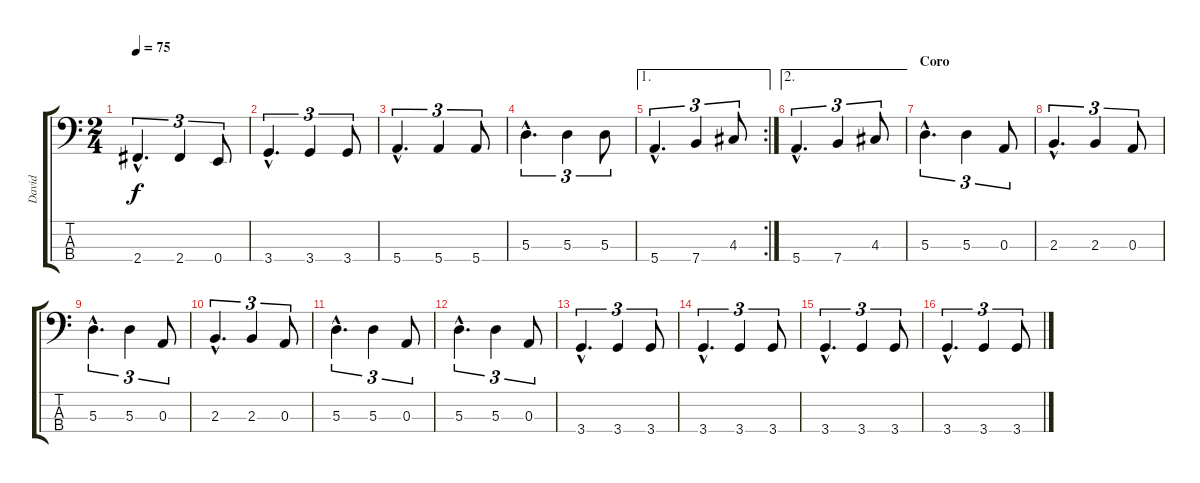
\track ("David" "David") {instrument electricbassfinger}
\staff {score tabs}
\tuning (G2 D2 A1 E1) {hide}
\ts (2 4)
\tempo 75
\clef f4
\ks c
2.4{hac}.4{d tu (3 2) dy f} 2.4.4{tu (3 2)} 0.4.8{tu (3 2)} |
3.4{hac}.4{d tu (3 2)} 3.4.4{tu (3 2)} 3.4.8{tu (3 2)} |
5.4{hac}.4{d tu (3 2)} 5.4.4{tu (3 2)} 5.4.8{tu (3 2)} |
5.3{hac}.4{d tu (3 2)} 5.3.4{tu (3 2)} 5.3.8{tu (3 2)} |
\ae 1
\rc 2
5.4{hac}.4{d tu (3 2)} 7.4.4{tu (3 2)} 4.3.8{tu (3 2)} |
\ae 2
5.4{hac}.4{d tu (3 2)} 7.4.4{tu (3 2)} 4.3.8{tu (3 2)} |
\section ("" "Coro")
5.3{hac}.4{d tu (3 2)} 5.3.4{tu (3 2)} 0.3.8{tu (3 2)} |
2.3{hac}.4{d tu (3 2)} 2.3.4{tu (3 2)} 0.3.8{tu (3 2)} |
5.3{hac}.4{d tu (3 2)} 5.3.4{tu (3 2)} 0.3.8{tu (3 2)} |
2.3{hac}.4{d tu (3 2)} 2.3.4{tu (3 2)} 0.3.8{tu (3 2)} |
5.3{hac}.4{d tu (3 2)} 5.3.4{tu (3 2)} 0.3.8{tu (3 2)} |
5.3{hac}.4{d tu (3 2)} 5.3.4{tu (3 2)} 0.3.8{tu (3 2)} |
3.4{hac}.4{d tu (3 2)} 3.4.4{tu (3 2)} 3.4.8{tu (3 2)} |
3.4{hac}.4{d tu (3 2)} 3.4.4{tu (3 2)} 3.4.8{tu (3 2)} |
3.4{hac}.4{d tu (3 2)} 3.4.4{tu (3 2)} 3.4.8{tu (3 2)} |
3.4{hac}.4{d tu (3 2)} 3.4.4{tu (3 2)} 3.4.8{tu (3 2)}
